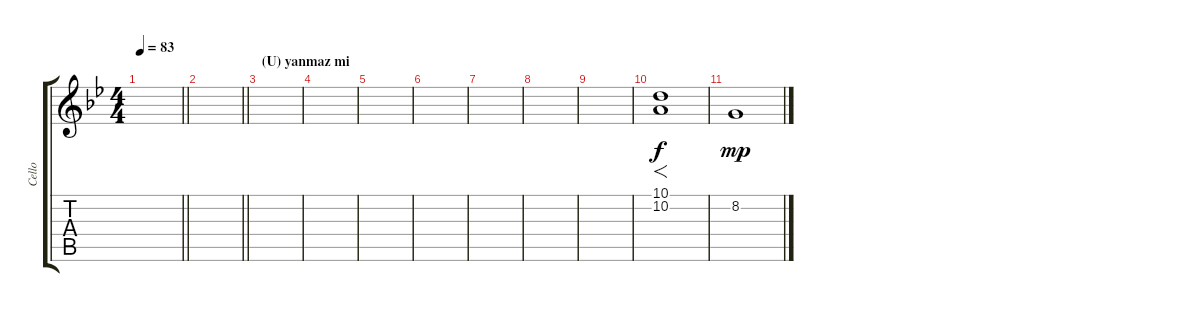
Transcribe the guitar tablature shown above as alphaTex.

\track ("Cello" "Cello") {instrument cello}
\staff {score tabs}
\tuning (E4 B3 G3 D3 A2 E2) {hide}
\ts (4 4)
\tempo 83
\clef g2
\barLineRight lightlight
\ks gminor
|
\section ("" "")
\barLineRight lightlight
|
\section ("" "(U) yanmaz mi")
|
|
|
|
|
|
|
(10.1 10.2).1{f} |
8.2.1{dy mp}
